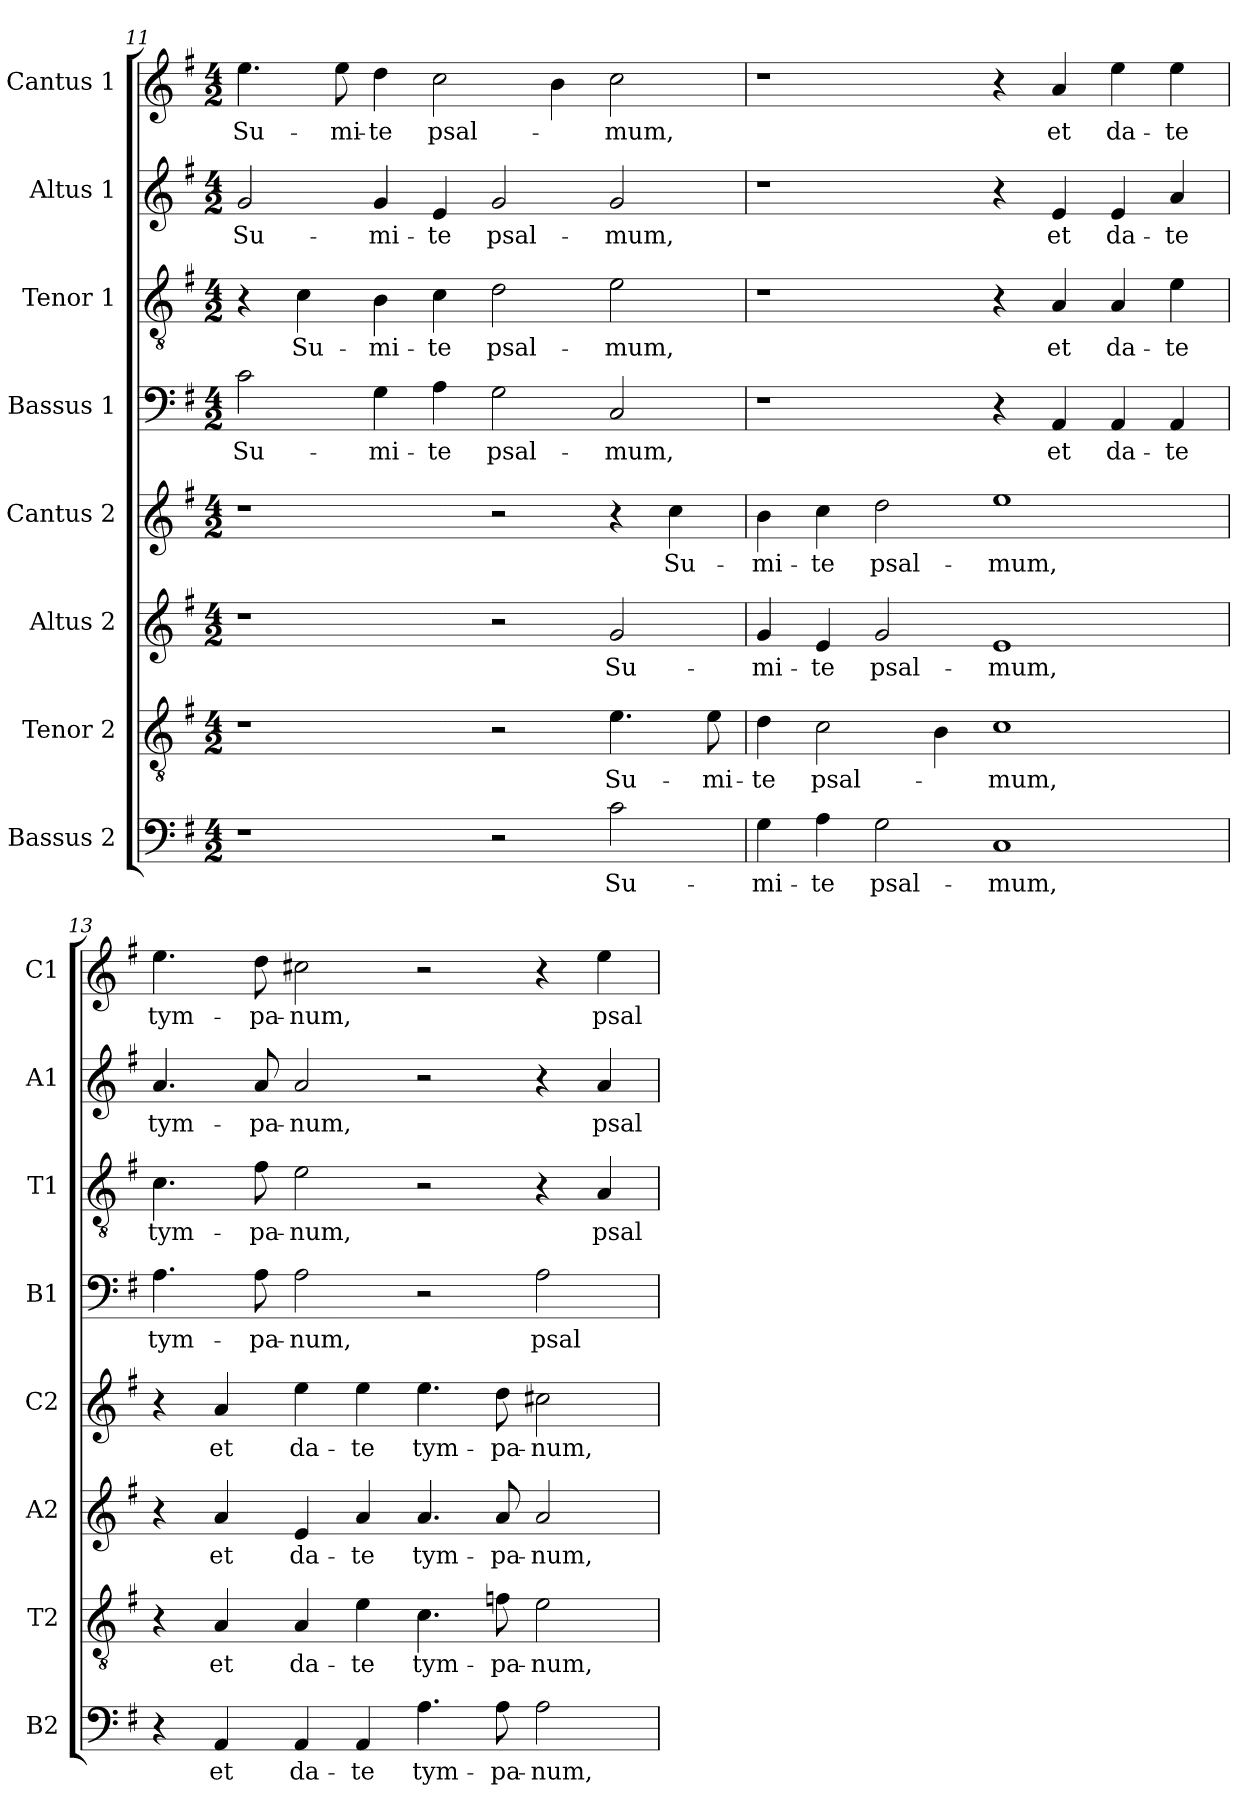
**kern	**text	**kern	**text	**kern	**text	**kern	**text	**kern	**text	**kern	**text	**kern	**text	**kern	**text
*part8	*part8	*part7	*part7	*part6	*part6	*part5	*part5	*part4	*part4	*part3	*part3	*part2	*part2	*part1	*part1
*staff8	*staff8	*staff7	*staff7	*staff6	*staff6	*staff5	*staff5	*staff4	*staff4	*staff3	*staff3	*staff2	*staff2	*staff1	*staff1
*I"Bassus 2	*	*I"Tenor 2	*	*I"Altus 2	*	*I"Cantus 2	*	*I"Bassus 1	*	*I"Tenor 1	*	*I"Altus 1	*	*I"Cantus 1	*
*I'B2	*	*I'T2	*	*I'A2	*	*I'C2	*	*I'B1	*	*I'T1	*	*I'A1	*	*I'C1	*
*clefF4	*	*clefGv2	*	*clefG2	*	*clefG2	*	*clefF4	*	*clefGv2	*	*clefG2	*	*clefG2	*
*k[f#]	*	*k[f#]	*	*k[f#]	*	*k[f#]	*	*k[f#]	*	*k[f#]	*	*k[f#]	*	*k[f#]	*
*G:	*	*G:	*	*G:	*	*G:	*	*G:	*	*G:	*	*G:	*	*G:	*
*M4/2	*	*M4/2	*	*M4/2	*	*M4/2	*	*M4/2	*	*M4/2	*	*M4/2	*	*M4/2	*
=11	=11	=11	=11	=11	=11	=11	=11	=11	=11	=11	=11	=11	=11	=11	=11
!	!	!	!	!	!	!	!	!	!LO:LY:b	!	!	!	!LO:LY:b	!	!LO:LY:b
1r	.	1r	.	1r	.	1r	.	2c\	Su-	4r	.	2g/	Su-	4.ee\	Su-
!	!	!	!	!	!	!	!	!	!	!	!LO:LY:b	!	!	!	!
.	.	.	.	.	.	.	.	.	.	4c\	Su-	.	.	.	.
!	!	!	!	!	!	!	!	!	!	!	!	!	!	!	!LO:LY:b
.	.	.	.	.	.	.	.	.	.	.	.	.	.	8ee\	-mi-
!	!	!	!	!	!	!	!	!	!LO:LY:b	!	!LO:LY:b	!	!LO:LY:b	!	!LO:LY:b
.	.	.	.	.	.	.	.	4G\	-mi-	4B\	-mi-	4g/	-mi-	4dd\	-te
!	!	!	!	!	!	!	!	!	!LO:LY:b	!	!LO:LY:b	!	!LO:LY:b	!	!LO:LY:b
.	.	.	.	.	.	.	.	4A\	-te	4c\	-te	4e/	-te	2cc\	psal-
!	!	!	!	!	!	!	!	!	!LO:LY:b	!	!LO:LY:b	!	!LO:LY:b	!	!
2r	.	2r	.	2r	.	2r	.	2G\	psal-	2d\	psal-	2g/	psal-	.	.
.	.	.	.	.	.	.	.	.	.	.	.	.	.	4b\	.
!	!LO:LY:b	!	!LO:LY:b	!	!LO:LY:b	!	!	!	!LO:LY:b	!	!LO:LY:b	!	!LO:LY:b	!	!LO:LY:b
2c\	Su-	4.e\	Su-	2g/	Su-	4r	.	2C/	-mum,	2e\	-mum,	2g/	-mum,	2cc\	-mum,
!	!	!	!	!	!	!	!LO:LY:b	!	!	!	!	!	!	!	!
.	.	.	.	.	.	4cc\	Su-	.	.	.	.	.	.	.	.
!	!	!	!LO:LY:b	!	!	!	!	!	!	!	!	!	!	!	!
.	.	8e\	-mi-	.	.	.	.	.	.	.	.	.	.	.	.
!!LO:PB:g=z
=12	=12	=12	=12	=12	=12	=12	=12	=12	=12	=12	=12	=12	=12	=12	=12
!	!LO:LY:b	!	!LO:LY:b	!	!LO:LY:b	!	!LO:LY:b	!	!	!	!	!	!	!	!
4G\	-mi-	4d\	-te	4g/	-mi-	4b\	-mi-	1r	.	1r	.	1r	.	1r	.
!	!LO:LY:b	!	!LO:LY:b	!	!LO:LY:b	!	!LO:LY:b	!	!	!	!	!	!	!	!
4A\	-te	2c\	psal-	4e/	-te	4cc\	-te	.	.	.	.	.	.	.	.
!	!LO:LY:b	!	!	!	!LO:LY:b	!	!LO:LY:b	!	!	!	!	!	!	!	!
2G\	psal-	.	.	2g/	psal-	2dd\	psal-	.	.	.	.	.	.	.	.
.	.	4B\	.	.	.	.	.	.	.	.	.	.	.	.	.
!	!LO:LY:b	!	!LO:LY:b	!	!LO:LY:b	!	!LO:LY:b	!	!	!	!	!	!	!	!
1C	-mum,	1c	-mum,	1e	-mum,	1ee	-mum,	4r	.	4r	.	4r	.	4r	.
!	!	!	!	!	!	!	!	!	!LO:LY:b	!	!LO:LY:b	!	!LO:LY:b	!	!LO:LY:b
.	.	.	.	.	.	.	.	4AA/	et	4A/	et	4e/	et	4a/	et
!	!	!	!	!	!	!	!	!	!LO:LY:b	!	!LO:LY:b	!	!LO:LY:b	!	!LO:LY:b
.	.	.	.	.	.	.	.	4AA/	da-	4A/	da-	4e/	da-	4ee\	da-
!	!	!	!	!	!	!	!	!	!LO:LY:b	!	!LO:LY:b	!	!LO:LY:b	!	!LO:LY:b
.	.	.	.	.	.	.	.	4AA/	-te	4e\	-te	4a/	-te	4ee\	-te
=13	=13	=13	=13	=13	=13	=13	=13	=13	=13	=13	=13	=13	=13	=13	=13
!	!	!	!	!	!	!	!	!	!LO:LY:b	!	!LO:LY:b	!	!LO:LY:b	!	!LO:LY:b
4r	.	4r	.	4r	.	4r	.	4.A\	tym-	4.c\	tym-	4.a/	tym-	4.ee\	tym-
!	!LO:LY:b	!	!LO:LY:b	!	!LO:LY:b	!	!LO:LY:b	!	!	!	!	!	!	!	!
4AA/	et	4A/	et	4a/	et	4a/	et	.	.	.	.	.	.	.	.
!	!	!	!	!	!	!	!	!	!LO:LY:b	!	!LO:LY:b	!	!LO:LY:b	!	!LO:LY:b
.	.	.	.	.	.	.	.	8A\	-pa-	8f#\	-pa-	8a/	-pa-	8dd\	-pa-
!	!LO:LY:b	!	!LO:LY:b	!	!LO:LY:b	!	!LO:LY:b	!	!LO:LY:b	!	!LO:LY:b	!	!LO:LY:b	!	!LO:LY:b
4AA/	da-	4A/	da-	4e/	da-	4ee\	da-	2A\	-num,	2e\	-num,	2a/	-num,	2cc#X\	-num,
!	!LO:LY:b	!	!LO:LY:b	!	!LO:LY:b	!	!LO:LY:b	!	!	!	!	!	!	!	!
4AA/	-te	4e\	-te	4a/	-te	4ee\	-te	.	.	.	.	.	.	.	.
!	!LO:LY:b	!	!LO:LY:b	!	!LO:LY:b	!	!LO:LY:b	!	!	!	!	!	!	!	!
4.A\	tym-	4.c\	tym-	4.a/	tym-	4.ee\	tym-	2r	.	2r	.	2r	.	2r	.
!	!LO:LY:b	!	!LO:LY:b	!	!LO:LY:b	!	!LO:LY:b	!	!	!	!	!	!	!	!
8A\	-pa-	8fn\	-pa-	8a/	-pa-	8dd\	-pa-	.	.	.	.	.	.	.	.
!	!LO:LY:b	!	!LO:LY:b	!	!LO:LY:b	!	!LO:LY:b	!	!LO:LY:b	!	!	!	!	!	!
2A\	-num,	2e\	-num,	2a/	-num,	2cc#X\	-num,	2A\	psal-	4r	.	4r	.	4r	.
!	!	!	!	!	!	!	!	!	!	!	!LO:LY:b	!	!LO:LY:b	!	!LO:LY:b
.	.	.	.	.	.	.	.	.	.	4A/	psal-	4a/	psal-	4ee\	psal-
=	=	=	=	=	=	=	=	=	=	=	=	=	=	=	=
*-	*-	*-	*-	*-	*-	*-	*-	*-	*-	*-	*-	*-	*-	*-	*-
